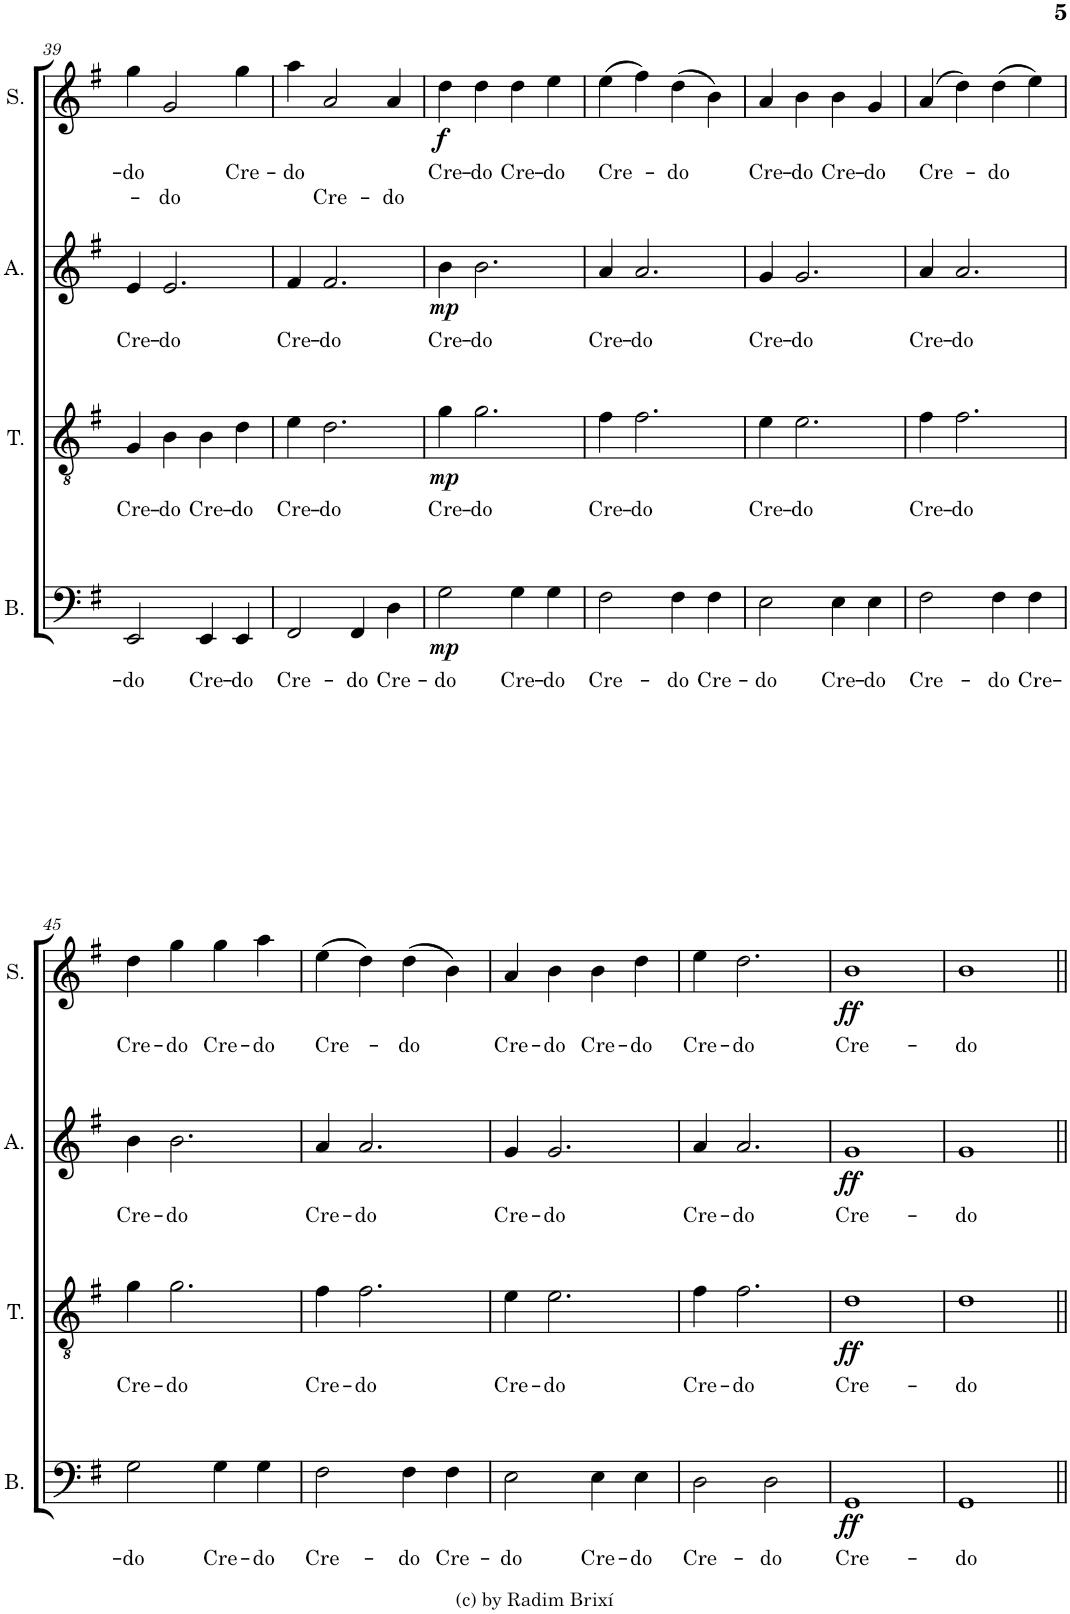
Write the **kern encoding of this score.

**kern	**text	**dynam	**kern	**text	**dynam	**kern	**text	**dynam	**kern	**text	**text	**dynam
*part4	*part4	*part4	*part3	*part3	*part3	*part2	*part2	*part2	*part1	*part1	*part1	*part1
*staff4	*staff4	*staff4	*staff3	*staff3	*staff3	*staff2	*staff2	*staff2	*staff1	*staff1	*staff1	*staff1
*I"Bass	*	*	*I"Tenor	*	*	*I"Alto	*	*	*I"Soprano	*	*	*
*I'B.	*	*	*I'T.	*	*	*I'A.	*	*	*I'S.	*	*	*
!!LO:PB:g=z
*clefF4	*	*	*clefGv2	*	*	*clefG2	*	*	*clefG2	*	*	*
*k[f#]	*	*	*k[f#]	*	*	*k[f#]	*	*	*k[f#]	*	*	*
*M4/4	*	*	*M4/4	*	*	*M4/4	*	*	*M4/4	*	*	*
*met(c)	*	*	*met(c)	*	*	*met(c)	*	*	*met(c)	*	*	*
=39	=39	=39	=39	=39	=39	=39	=39	=39	=39	=39	=39	=39
!	!LO:LY:b	!	!	!LO:LY:b	!	!	!LO:LY:b	!	!	!LO:LY:b	!	!
2EE/	-do	.	4G/	Cre-	.	4e/	Cre-	.	4gg\	-do	.	.
!	!	!	!	!LO:LY:b	!	!	!LO:LY:b	!	!	!	!LO:LY:b	!
.	.	.	4B\	-do	.	2.e/	-do	.	2g/	.	do	.
!	!LO:LY:b	!	!	!LO:LY:b	!	!	!	!	!	!	!	!
4EE/	Cre-	.	4B\	Cre-	.	.	.	.	.	.	.	.
!	!LO:LY:b	!	!	!LO:LY:b	!	!	!	!	!	!LO:LY:b	!	!
4EE/	-do	.	4d\	-do	.	.	.	.	4gg\	Cre-	.	.
=40	=40	=40	=40	=40	=40	=40	=40	=40	=40	=40	=40	=40
!	!LO:LY:b	!	!	!LO:LY:b	!	!	!LO:LY:b	!	!	!LO:LY:b	!	!
2FF#/	Cre-	.	4e\	Cre-	.	4f#/	Cre-	.	4aa\	-do	.	.
!	!	!	!	!LO:LY:b	!	!	!LO:LY:b	!	!	!	!LO:LY:b	!
.	.	.	2.d\	-do	.	2.f#/	-do	.	2a/	.	Cre-	.
!	!LO:LY:b	!	!	!	!	!	!	!	!	!	!	!
4FF#/	-do	.	.	.	.	.	.	.	.	.	.	.
!	!LO:LY:b	!	!	!	!	!	!	!	!	!	!LO:LY:b	!
4D\	Cre-	.	.	.	.	.	.	.	4a/	.	-do	.
=41	=41	=41	=41	=41	=41	=41	=41	=41	=41	=41	=41	=41
!	!LO:LY:b	!LO:DY:b	!	!LO:LY:b	!LO:DY:b	!	!LO:LY:b	!LO:DY:b	!	!LO:LY:b	!	!LO:DY:b
2G\	-do	mp	4g\	Cre-	mp	4b\	Cre-	mp	4dd\	Cre-	.	f
!	!	!	!	!LO:LY:b	!	!	!LO:LY:b	!	!	!LO:LY:b	!	!
.	.	.	2.g\	-do	.	2.b\	-do	.	4dd\	-do	.	.
!	!LO:LY:b	!	!	!	!	!	!	!	!	!LO:LY:b	!	!
4G\	Cre-	.	.	.	.	.	.	.	4dd\	Cre-	.	.
!	!LO:LY:b	!	!	!	!	!	!	!	!	!LO:LY:b	!	!
4G\	-do	.	.	.	.	.	.	.	4ee\	-do	.	.
=42	=42	=42	=42	=42	=42	=42	=42	=42	=42	=42	=42	=42
!	!LO:LY:b	!	!	!LO:LY:b	!	!	!LO:LY:b	!	!	!LO:LY:b	!	!
2F#\	Cre-	.	4f#\	Cre-	.	4a/	Cre-	.	(4ee\	Cre-	.	.
!	!	!	!	!LO:LY:b	!	!	!LO:LY:b	!	!	!	!	!
.	.	.	2.f#\	-do	.	2.a/	-do	.	4ff#\)	.	.	.
!	!LO:LY:b	!	!	!	!	!	!	!	!	!LO:LY:b	!	!
4F#\	-do	.	.	.	.	.	.	.	(4dd\	-do	.	.
!	!LO:LY:b	!	!	!	!	!	!	!	!	!	!	!
4F#\	Cre-	.	.	.	.	.	.	.	4b\)	.	.	.
=43	=43	=43	=43	=43	=43	=43	=43	=43	=43	=43	=43	=43
!	!LO:LY:b	!	!	!LO:LY:b	!	!	!LO:LY:b	!	!	!LO:LY:b	!	!
2E\	-do	.	4e\	Cre-	.	4g/	Cre-	.	4a/	Cre-	.	.
!	!	!	!	!LO:LY:b	!	!	!LO:LY:b	!	!	!LO:LY:b	!	!
.	.	.	2.e\	-do	.	2.g/	-do	.	4b\	-do	.	.
!	!LO:LY:b	!	!	!	!	!	!	!	!	!LO:LY:b	!	!
4E\	Cre-	.	.	.	.	.	.	.	4b\	Cre-	.	.
!	!LO:LY:b	!	!	!	!	!	!	!	!	!LO:LY:b	!	!
4E\	-do	.	.	.	.	.	.	.	4g/	-do	.	.
=44	=44	=44	=44	=44	=44	=44	=44	=44	=44	=44	=44	=44
!	!LO:LY:b	!	!	!LO:LY:b	!	!	!LO:LY:b	!	!	!LO:LY:b	!	!
2F#\	Cre-	.	4f#\	Cre-	.	4a/	Cre-	.	(4a/	Cre-	.	.
!	!	!	!	!LO:LY:b	!	!	!LO:LY:b	!	!	!	!	!
.	.	.	2.f#\	-do	.	2.a/	-do	.	4dd\)	.	.	.
!	!LO:LY:b	!	!	!	!	!	!	!	!	!LO:LY:b	!	!
4F#\	-do	.	.	.	.	.	.	.	(4dd\	-do	.	.
!	!LO:LY:b	!	!	!	!	!	!	!	!	!	!	!
4F#\	Cre-	.	.	.	.	.	.	.	4ee\)	.	.	.
!!LO:LB:g=z
=45	=45	=45	=45	=45	=45	=45	=45	=45	=45	=45	=45	=45
!	!LO:LY:b	!	!	!LO:LY:b	!	!	!LO:LY:b	!	!	!LO:LY:b	!	!
2G\	-do	.	4g\	Cre-	.	4b\	Cre-	.	4dd\	Cre-	.	.
!	!	!	!	!LO:LY:b	!	!	!LO:LY:b	!	!	!LO:LY:b	!	!
.	.	.	2.g\	-do	.	2.b\	-do	.	4gg\	-do	.	.
!	!LO:LY:b	!	!	!	!	!	!	!	!	!LO:LY:b	!	!
4G\	Cre-	.	.	.	.	.	.	.	4gg\	Cre-	.	.
!	!LO:LY:b	!	!	!	!	!	!	!	!	!LO:LY:b	!	!
4G\	-do	.	.	.	.	.	.	.	4aa\	-do	.	.
=46	=46	=46	=46	=46	=46	=46	=46	=46	=46	=46	=46	=46
!	!LO:LY:b	!	!	!LO:LY:b	!	!	!LO:LY:b	!	!	!LO:LY:b	!	!
2F#\	Cre-	.	4f#\	Cre-	.	4a/	Cre-	.	(4ee\	Cre-	.	.
!	!	!	!	!LO:LY:b	!	!	!LO:LY:b	!	!	!	!	!
.	.	.	2.f#\	-do	.	2.a/	-do	.	4dd\)	.	.	.
!	!LO:LY:b	!	!	!	!	!	!	!	!	!LO:LY:b	!	!
4F#\	-do	.	.	.	.	.	.	.	(4dd\	-do	.	.
!	!LO:LY:b	!	!	!	!	!	!	!	!	!	!	!
4F#\	Cre-	.	.	.	.	.	.	.	4b\)	.	.	.
=47	=47	=47	=47	=47	=47	=47	=47	=47	=47	=47	=47	=47
!	!LO:LY:b	!	!	!LO:LY:b	!	!	!LO:LY:b	!	!	!LO:LY:b	!	!
2E\	-do	.	4e\	Cre-	.	4g/	Cre-	.	4a/	Cre-	.	.
!	!	!	!	!LO:LY:b	!	!	!LO:LY:b	!	!	!LO:LY:b	!	!
.	.	.	2.e\	-do	.	2.g/	-do	.	4b\	-do	.	.
!	!LO:LY:b	!	!	!	!	!	!	!	!	!LO:LY:b	!	!
4E\	Cre-	.	.	.	.	.	.	.	4b\	Cre-	.	.
!	!LO:LY:b	!	!	!	!	!	!	!	!	!LO:LY:b	!	!
4E\	-do	.	.	.	.	.	.	.	4dd\	-do	.	.
=48	=48	=48	=48	=48	=48	=48	=48	=48	=48	=48	=48	=48
!	!LO:LY:b	!	!	!LO:LY:b	!	!	!LO:LY:b	!	!	!LO:LY:b	!	!
2D\	Cre-	.	4f#\	Cre-	.	4a/	Cre-	.	4ee\	Cre-	.	.
!	!	!	!	!LO:LY:b	!	!	!LO:LY:b	!	!	!LO:LY:b	!	!
.	.	.	2.f#\	-do	.	2.a/	-do	.	2.dd\	-do	.	.
!	!LO:LY:b	!	!	!	!	!	!	!	!	!	!	!
2D\	-do	.	.	.	.	.	.	.	.	.	.	.
=49	=49	=49	=49	=49	=49	=49	=49	=49	=49	=49	=49	=49
!	!LO:LY:b	!LO:DY:b	!	!LO:LY:b	!LO:DY:b	!	!LO:LY:b	!LO:DY:b	!	!LO:LY:b	!	!LO:DY:b
1GG	Cre-	ff	1d	Cre-	ff	1g	Cre-	ff	1b	Cre-	.	ff
=50	=50	=50	=50	=50	=50	=50	=50	=50	=50	=50	=50	=50
!	!LO:LY:b	!	!	!LO:LY:b	!	!	!LO:LY:b	!	!	!LO:LY:b	!	!
1GG	-do	.	1d	-do	.	1g	-do	.	1b	-do	.	.
=||	=||	=||	=||	=||	=||	=||	=||	=||	=||	=||	=||	=||
*-	*-	*-	*-	*-	*-	*-	*-	*-	*-	*-	*-	*-
